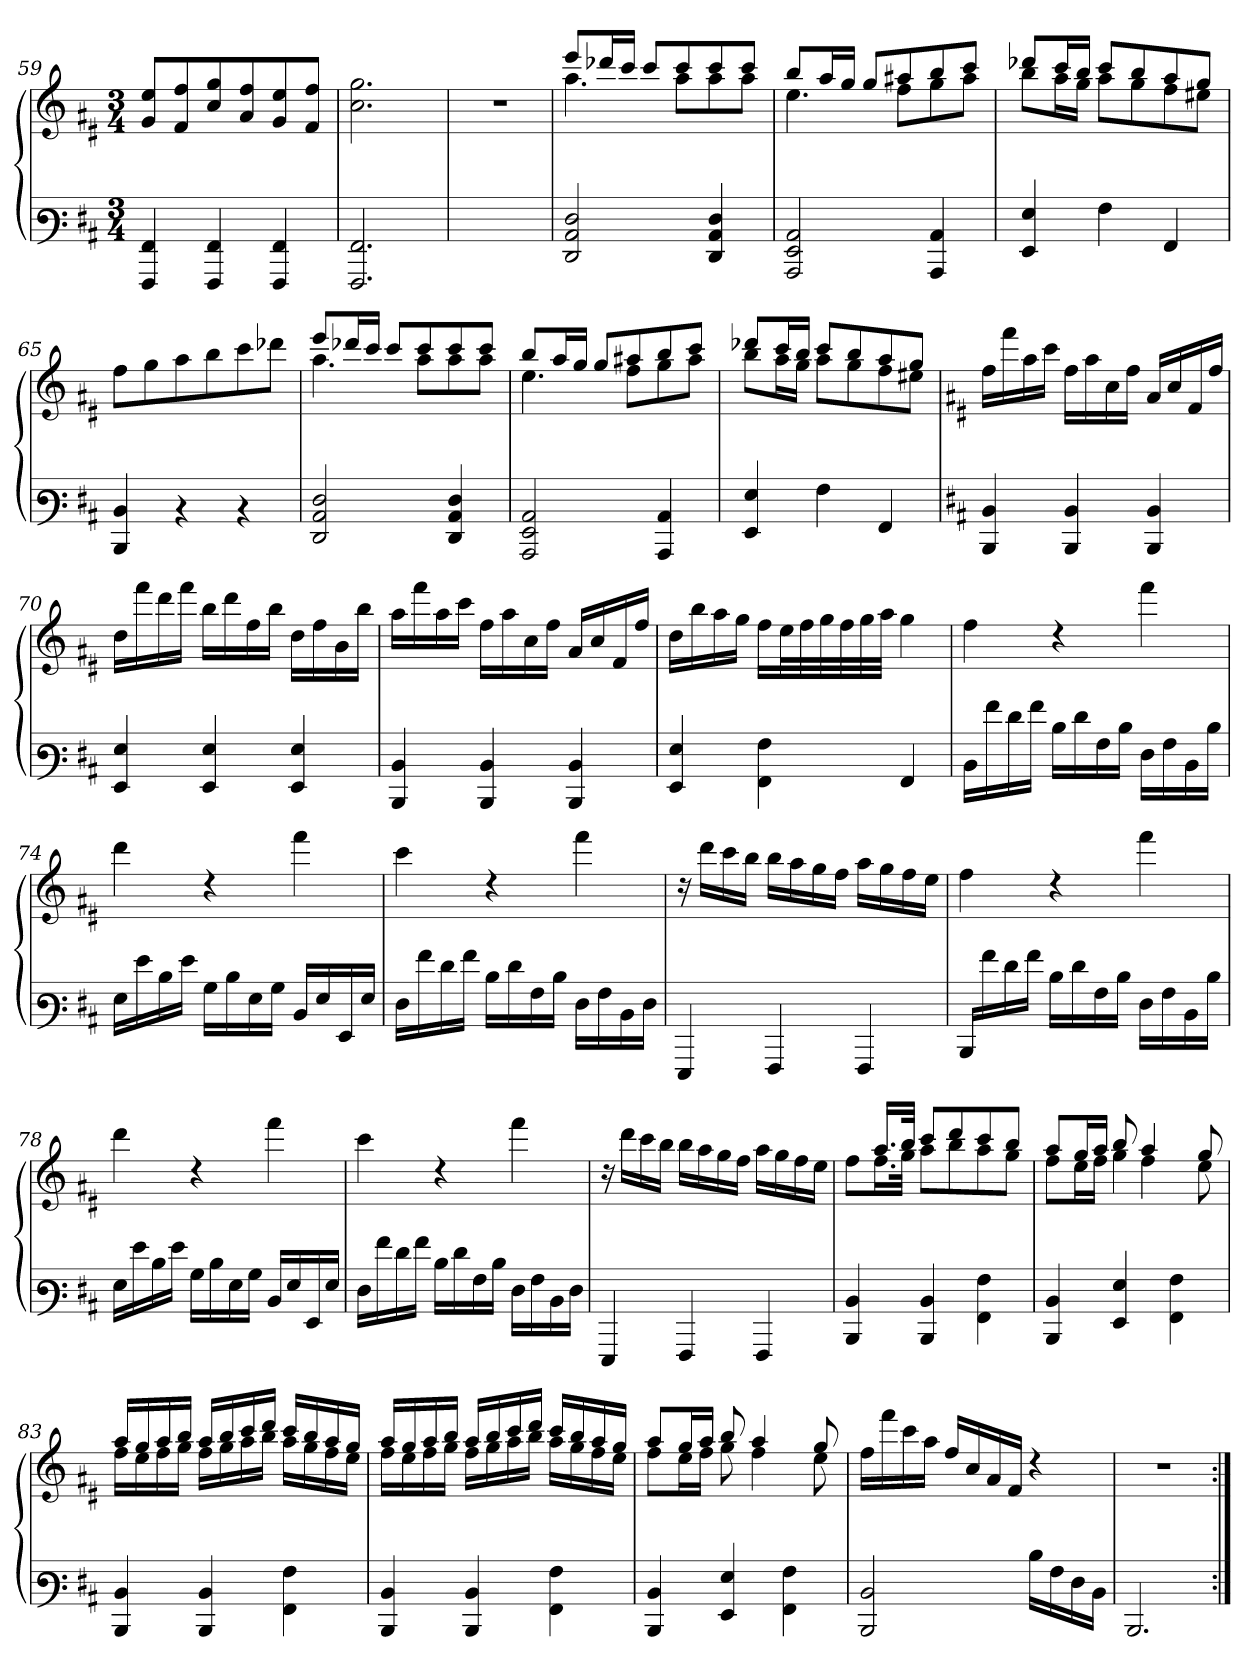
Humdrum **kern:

**kern	**kern
*part1	*part1
*staff2	*staff1
*clefF3	*clefG3
*k[f#c#]	*k[f#c#]
*M3/4	*M3/4
=59	=59
4AAA/ 4AA/	8e/ 8cc#/L
.	8d/ 8dd/
4AAA/ 4AA/	8a/ 8ee/
.	8f#/ 8dd/
4AAA/ 4AA/	8e/ 8cc#/
.	8d/ 8dd/J
!!LO:LB:g=z
=60	=60
2.AAA/ 2.AA/	2.a\ 2.ee\
=61	=61
2.ryy	2.r
=62	=62
*	*^
2FF#/ 2C#/ 2F#/	8ccc#/L	4.ff#\
.	16bb-X/L	.
.	16aa/JJ	.
.	8aa/L	.
.	8aa/	8ff#\L
4FF#/ 4C#/ 4F#/	8aa/	8ff#\
.	8aa/J	8ff#\J
=63	=63	=63
2CC#/ 2GG/ 2C#/	8gg/L	4.cc#\
.	16ff#/L	.
.	16ee/JJ	.
.	8ee/L	.
.	8ff#X/	8dd\L
4CC#/ 4C#/	8gg/	8ee\
.	8aa/J	8ff#\J
=64	=64	=64
4GG/ 4G/	8bb-X/L	8gg\L
.	16aa/L	16ff#\L
.	16gg/JJ	16ee\JJ
4A\	8aa/L	8ff#\L
.	8gg/	8ee\
4AA/	8ff#/	8dd\
.	8ee/J	8cc#X\J
*	*v	*v
!!LO:LB:g=z
=65	=65
4DD/ 4D/	8dd\L
.	8ee\
4rD	8ff#\
.	8gg\
4rD	8aa\
.	8bb-X\J
=66	=66
*	*^
2FF#/ 2C#/ 2F#/	8ccc#/L	4.ff#\
.	16bb-X/L	.
.	16aa/JJ	.
.	8aa/L	.
.	8aa/	8ff#\L
4FF#/ 4C#/ 4F#/	8aa/	8ff#\
.	8aa/J	8ff#\J
=67	=67	=67
2CC#/ 2GG/ 2C#/	8gg/L	4.cc#\
.	16ff#/L	.
.	16ee/JJ	.
.	8ee/L	.
.	8ff#X/	8dd\L
4CC#/ 4C#/	8gg/	8ee\
.	8aa/J	8ff#\J
=68	=68	=68
4GG/ 4G/	8bb-X/L	8gg\L
.	16aa/L	16ff#\L
.	16gg/JJ	16ee\JJ
4A\	8aa/L	8ff#\L
.	8gg/	8ee\
4AA/	8ff#/	8dd\
.	8ee/J	8cc#X\J
*	*v	*v
!!LO:PB:g=z
=69	=69
*k[f#c#]	*k[f#c#]
4DD/ 4D/	16dd\LL
.	16ddd\
.	16ff#\
.	16aa\JJ
4DD/ 4D/	16dd\LL
.	16ff#\
.	16a\
.	16dd\JJ
4DD/ 4D/	16f#/LL
.	16a/
.	16d/
.	16dd/JJ
=70	=70
4GG/ 4G/	16b\LL
.	16ddd\
.	16bb\
.	16ddd\JJ
4GG/ 4G/	16gg\LL
.	16bb\
.	16dd\
.	16gg\JJ
4GG/ 4G/	16b\LL
.	16dd\
.	16g\
.	16gg\JJ
=71	=71
4DD/ 4D/	16ff#\LL
.	16ddd\
.	16ff#\
.	16aa\JJ
4DD/ 4D/	16dd\LL
.	16ff#\
.	16a\
.	16dd\JJ
4DD/ 4D/	16f#/LL
.	16a/
.	16d/
.	16dd/JJ
!!LO:LB:g=z
=72	=72
4GG/ 4G/	16b\LL
.	16gg\
.	16ff#\
.	16ee\JJ
4AA\ 4A\	16dd\LL
.	32cc#\L
.	32dd\
.	32ee\
.	32dd\
.	32ee\
.	32ff#\JJJ
4AA/	4ee\
=73	=73
16D\LL	4dd\
16a\	.
16f#\	.
16a\JJ	.
16d\LL	4rb
16f#\	.
16A\	.
16d\JJ	.
16F#\LL	4ddd\
16A\	.
16D\	.
16d\JJ	.
=74	=74
16G\LL	(4bb\
16g\	.
16d\	.
16g\JJ	.
16B\LL	4rb
16d\	.
16G\	.
16B\JJ	.
16D/LL	4ddd\
16G/	.
16GG/	.
16G/JJ	.
!!LO:LB:g=z
=75	=75
16F#\LL	(4aa\
16a\	.
16f#\	.
16a\JJ	.
16d\LL	4rb
16f#\	.
16A\	.
16d\JJ	.
16F#\LL	4ddd\
16A\	.
16D\	.
16F#\JJ	.
=76	=76
4GGG/	16ra
.	16bb\LL
.	16aa\
.	16gg\JJ
4AAA/	16gg\LL
.	16ff#\
.	16ee\
.	16dd\JJ
4AAA/	16ff#\LL
.	16ee\
.	16dd\
.	16cc#\JJ
=77	=77
16DD/LL	4dd\
16a\	.
16f#\	.
16a\JJ	.
16d\LL	4rb
16f#\	.
16A\	.
16d\JJ	.
16F#\LL	4ddd\
16A\	.
16D\	.
16d\JJ	.
!!LO:LB:g=z
=78	=78
16G\LL	4bb\
16g\	.
16d\	.
16g\JJ	.
16B\LL	4rb
16d\	.
16G\	.
16B\JJ	.
16D/LL	4ddd\
16G/	.
16GG/	.
16G/JJ	.
=79	=79
16F#\LL	(4aa\
16a\	.
16f#\	.
16a\JJ	.
16d\LL	4rb
16f#\	.
16A\	.
16d\JJ	.
16F#\LL	4ddd\
16A\	.
16D\	.
16F#\JJ	.
=80	=80
4GGG/	16ra
.	16bb\LL
.	16aa\
.	16gg\JJ
4AAA/	16gg\LL
.	16ff#\
.	16ee\
.	16dd\JJ
4AAA/	16ff#\LL
.	16ee\
.	16dd\
.	16cc#\JJ
!!LO:LB:g=z
=81	=81
*	*^
4DD/ 4D/	8ryy	8dd\L
.	16.ff#/LL	16.dd\L
.	32gg/JJk	32ee\JJk
4DD/ 4D/	8aa/L	8ff#\L
.	8bb/	8gg\
4AA\ 4A\	8aa/	8ff#\
.	8gg/J	8ee\J
=82	=82	=82
*	*	*^
4DD/ 4D/	8ff#/L	4.ryy	8dd\L
.	16ee/L	.	16cc#\L
.	16ff#/JJ	.	16dd\JJ
4GG/ 4G/	(8gg/	.	4ee\
.	4ff#/	4dd\	.
4AA\ 4A\	.	.	4ryy
.	8ee/	8cc#\	.
*	*	*v	*v
=83	=83	=83
4DD/ 4D/	16ff#/LL	16dd\LL
.	16ee/	16cc#\
.	16ff#/	16dd\
.	16gg/JJ	16ee\JJ
4DD/ 4D/	16ff#/LL	16dd\LL
.	16gg/	16ee\
.	16aa/	16ff#\
.	16bb/JJ	16gg\JJ
4AA\ 4A\	16aa/LL	16ff#\LL
.	16gg/	16ee\
.	16ff#/	16dd\
.	16ee/JJ	16cc#\JJ
!!LO:LB:g=z	!!
=84	=84	=84
4DD/ 4D/	16ff#/LL	16dd\LL
.	16ee/	16cc#\
.	16ff#/	16dd\
.	16gg/JJ	16ee\JJ
4DD/ 4D/	16ff#/LL	16dd\LL
.	16gg/	16ee\
.	16aa/	16ff#\
.	16bb/JJ	16gg\JJ
4AA\ 4A\	16aa/LL	16ff#\LL
.	16gg/	16ee\
.	16ff#/	16dd\
.	16ee/JJ	16cc#\JJ
=85	=85	=85
4DD/ 4D/	8ff#/L	8dd\L
.	16ee/L	16cc#\L
.	16ff#/JJ	16dd\JJ
4GG/ 4G/	8gg/	8ee\
.	4ff#/	4dd\
4AA\ 4A\	.	.
.	8ee/	8cc#\
*	*v	*v
=86	=86
2DD/ 2D/	16dd\LL
.	16ddd\
.	16aa\
.	16ff#\JJ
.	16dd/LL
.	16a/
.	16f#/
.	16d/JJ
16d\LL	4rb
16A\	.
16F#\	.
16D\JJ	.
=87	=87
2.DD/	2.r
=:|!	=:|!
*-	*-
